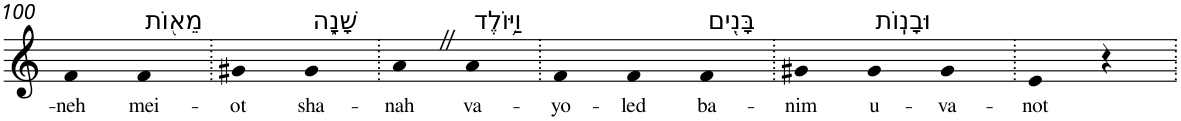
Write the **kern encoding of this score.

**kern	**text
*part1	*part1
*staff1	*staff1
*I"Piano	*
*I'Pno	*
!!LO:PB:g=z
*clefG2	*
*k[]	*
=100	=100
!	!LO:LY:b
4f	-neh
!LO:TX:a:t=מֵא֖וֹת	!
!	!LO:LY:b
4f	mei-
=101.	=101.
!	!LO:LY:b
4g#X	-ot
!LO:TX:a:t=שָׁנָ֑ה	!
!	!LO:LY:b
4g#	sha-
=102.	=102.
!	!LO:LY:b
4aZ	-nah
!LO:TX:a:t=וַיּ֥וֹלֶד	!
!	!LO:LY:b
4a	va-
=103.	=103.
!	!LO:LY:b
4f	-yo-
!	!LO:LY:b
4f	-led
!LO:TX:a:t=בָּנִ֖ים	!
!	!LO:LY:b
4f	ba-
=104.	=104.
!	!LO:LY:b
4g#X	-nim
!LO:TX:a:t=וּבָנֽוֹת	!
!	!LO:LY:b
4g#	u-
!	!LO:LY:b
4g#	-va-
=105.	=105.
!	!LO:LY:b
4e	-not
4r	.
=.	=.
*-	*-
